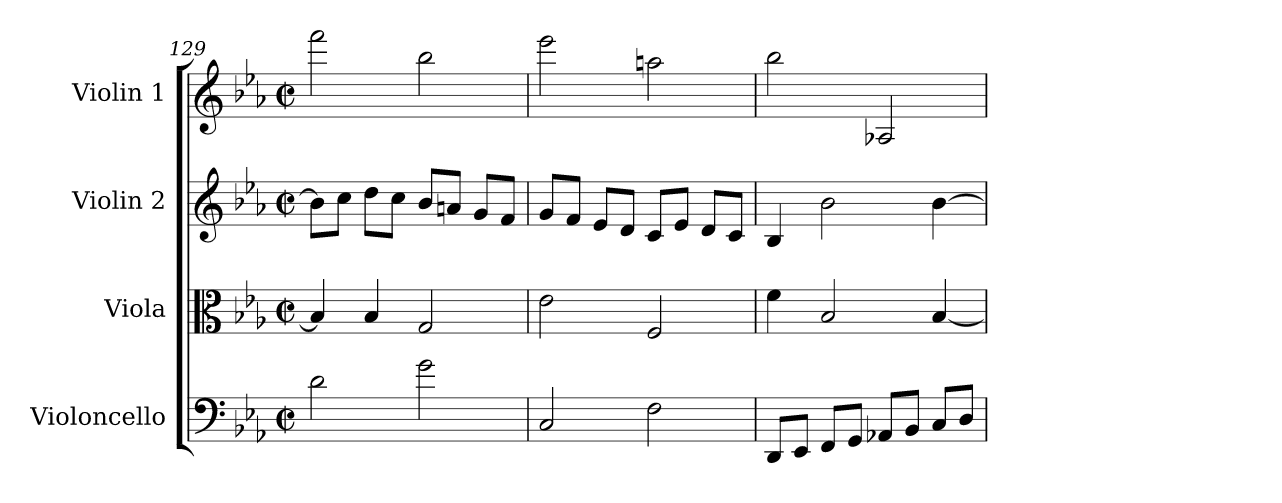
**kern	**kern	**kern	**kern
*part4	*part3	*part2	*part1
*staff4	*staff3	*staff2	*staff1
*I"Violoncello	*I"Viola	*I"Violin 2	*I"Violin 1
*I'Vc	*I'Vla	*I'Vln	*I'Vln
!!LO:LB:g=z
*clefF4	*clefC3	*clefG2	*clefG2
*k[b-e-a-]	*k[b-e-a-]	*k[b-e-a-]	*k[b-e-a-]
*M2/2	*M2/2	*M2/2	*M2/2
*met(c|)	*met(c|)	*met(c|)	*met(c|)
=129	=129	=129	=129
2d\	4B-/]	8b-\L]	2fff\
.	.	8cc\J	.
.	4B-/	8dd\L	.
.	.	8cc\J	.
2g\	2G/	8b-/L	2bb-\
.	.	8an/J	.
.	.	8g/L	.
.	.	8f/J	.
=130	=130	=130	=130
2C/	2e-\	8g/L	2eee-\
.	.	8f/J	.
.	.	8e-/L	.
.	.	8d/J	.
2F\	2F/	8c/L	2aan\
.	.	8e-/J	.
.	.	8d/L	.
.	.	8c/J	.
=131	=131	=131	=131
8DD/L	4f\	4B-/	2bb-\
8EE-/J	.	.	.
8FF/L	2B-/	2b-\	.
8GG/J	.	.	.
8AA-X/L	.	.	2A-X/
8BB-/J	.	.	.
8C/L	[4B-/	[4b-\	.
8D/J	.	.	.
=	=	=	=
*-	*-	*-	*-
